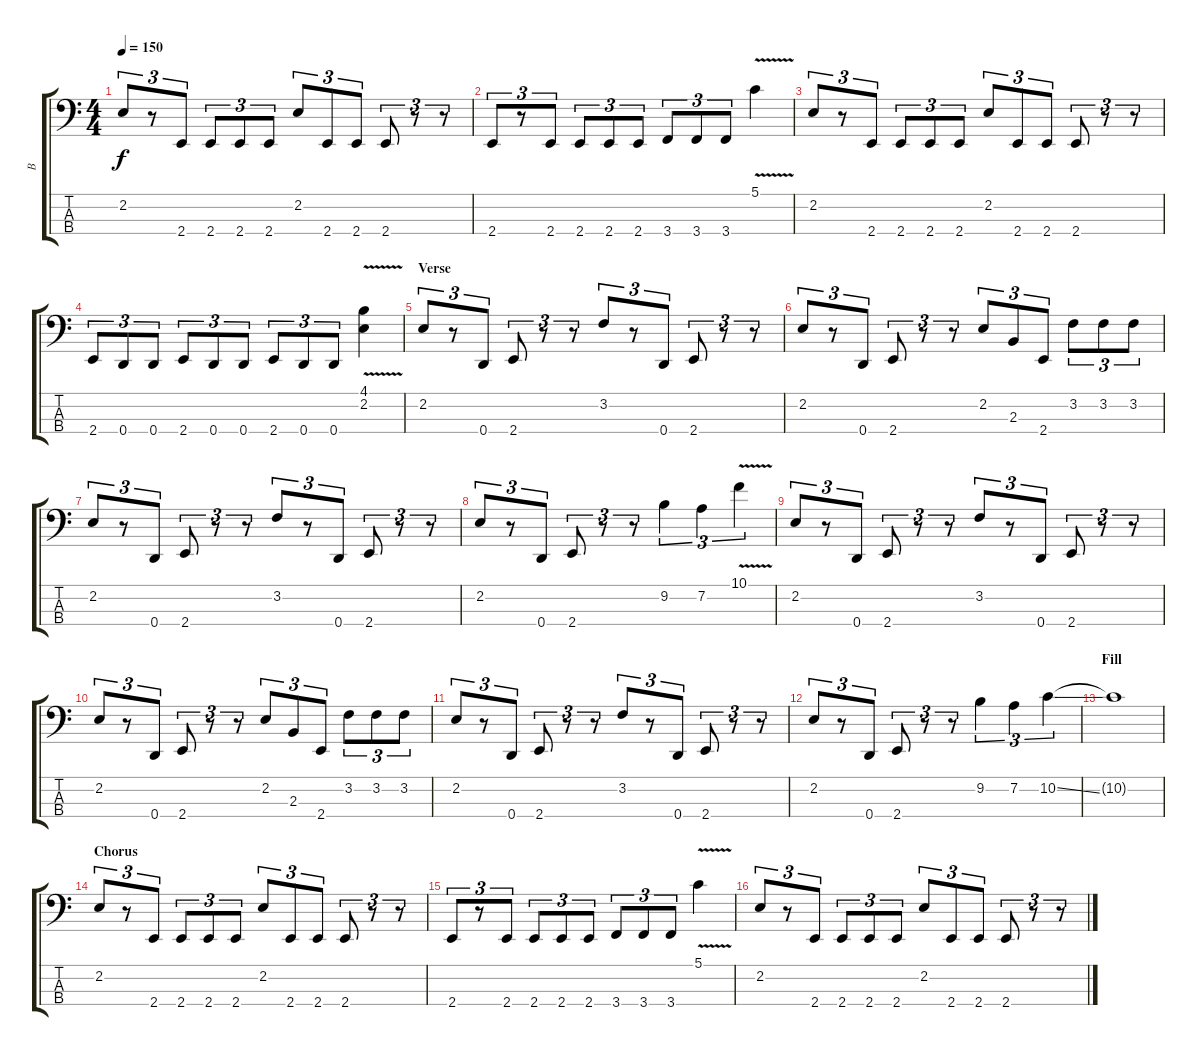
\track ("B" "B") {instrument fretlessbass}
\staff {score tabs}
\tuning (G2 D2 A1 D1) {hide}
\ts (4 4)
\tempo 150
\clef f4
\ks c
2.2.8{tu (3 2) dy f} r.8{tu (3 2)} 2.4.8{tu (3 2)} 2.4.8{tu (3 2)} 2.4.8{tu (3 2)} 2.4.8{tu (3 2)} 2.2.8{tu (3 2)} 2.4.8{tu (3 2)} 2.4.8{tu (3 2)} 2.4.8{tu (3 2)} r.8{tu (3 2)} r.8{tu (3 2)} |
2.4.8{tu (3 2)} r.8{tu (3 2)} 2.4.8{tu (3 2)} 2.4.8{tu (3 2)} 2.4.8{tu (3 2)} 2.4.8{tu (3 2)} 3.4.8{tu (3 2)} 3.4.8{tu (3 2)} 3.4.8{tu (3 2)} 5.1{v}.4 |
2.2.8{tu (3 2)} r.8{tu (3 2)} 2.4.8{tu (3 2)} 2.4.8{tu (3 2)} 2.4.8{tu (3 2)} 2.4.8{tu (3 2)} 2.2.8{tu (3 2)} 2.4.8{tu (3 2)} 2.4.8{tu (3 2)} 2.4.8{tu (3 2)} r.8{tu (3 2)} r.8{tu (3 2)} |
2.4.8{tu (3 2)} 0.4.8{tu (3 2)} 0.4.8{tu (3 2)} 2.4.8{tu (3 2)} 0.4.8{tu (3 2)} 0.4.8{tu (3 2)} 2.4.8{tu (3 2)} 0.4.8{tu (3 2)} 0.4.8{tu (3 2)} (4.1{v} 2.2{v}).4 |
\section ("" "Verse")
2.2.8{tu (3 2)} r.8{tu (3 2)} 0.4.8{tu (3 2)} 2.4.8{tu (3 2)} r.8{tu (3 2)} r.8{tu (3 2)} 3.2.8{tu (3 2)} r.8{tu (3 2)} 0.4.8{tu (3 2)} 2.4.8{tu (3 2)} r.8{tu (3 2)} r.8{tu (3 2)} |
2.2.8{tu (3 2)} r.8{tu (3 2)} 0.4.8{tu (3 2)} 2.4.8{tu (3 2)} r.8{tu (3 2)} r.8{tu (3 2)} 2.2.8{tu (3 2)} 2.3.8{tu (3 2)} 2.4.8{tu (3 2)} 3.2.8{tu (3 2)} 3.2.8{tu (3 2)} 3.2.8{tu (3 2)} |
2.2.8{tu (3 2)} r.8{tu (3 2)} 0.4.8{tu (3 2)} 2.4.8{tu (3 2)} r.8{tu (3 2)} r.8{tu (3 2)} 3.2.8{tu (3 2)} r.8{tu (3 2)} 0.4.8{tu (3 2)} 2.4.8{tu (3 2)} r.8{tu (3 2)} r.8{tu (3 2)} |
2.2.8{tu (3 2)} r.8{tu (3 2)} 0.4.8{tu (3 2)} 2.4.8{tu (3 2)} r.8{tu (3 2)} r.8{tu (3 2)} 9.2.4{tu (3 2)} 7.2.4{tu (3 2)} 10.1{v}.4{tu (3 2)} |
2.2.8{tu (3 2)} r.8{tu (3 2)} 0.4.8{tu (3 2)} 2.4.8{tu (3 2)} r.8{tu (3 2)} r.8{tu (3 2)} 3.2.8{tu (3 2)} r.8{tu (3 2)} 0.4.8{tu (3 2)} 2.4.8{tu (3 2)} r.8{tu (3 2)} r.8{tu (3 2)} |
2.2.8{tu (3 2)} r.8{tu (3 2)} 0.4.8{tu (3 2)} 2.4.8{tu (3 2)} r.8{tu (3 2)} r.8{tu (3 2)} 2.2.8{tu (3 2)} 2.3.8{tu (3 2)} 2.4.8{tu (3 2)} 3.2.8{tu (3 2)} 3.2.8{tu (3 2)} 3.2.8{tu (3 2)} |
2.2.8{tu (3 2)} r.8{tu (3 2)} 0.4.8{tu (3 2)} 2.4.8{tu (3 2)} r.8{tu (3 2)} r.8{tu (3 2)} 3.2.8{tu (3 2)} r.8{tu (3 2)} 0.4.8{tu (3 2)} 2.4.8{tu (3 2)} r.8{tu (3 2)} r.8{tu (3 2)} |
2.2.8{tu (3 2)} r.8{tu (3 2)} 0.4.8{tu (3 2)} 2.4.8{tu (3 2)} r.8{tu (3 2)} r.8{tu (3 2)} 9.2.4{tu (3 2)} 7.2.4{tu (3 2)} 10.2{ss}.4{tu (3 2)} |
\section ("" "Fill")
10.2{t}.1 |
\section ("" "Chorus")
2.2.8{tu (3 2)} r.8{tu (3 2)} 2.4.8{tu (3 2)} 2.4.8{tu (3 2)} 2.4.8{tu (3 2)} 2.4.8{tu (3 2)} 2.2.8{tu (3 2)} 2.4.8{tu (3 2)} 2.4.8{tu (3 2)} 2.4.8{tu (3 2)} r.8{tu (3 2)} r.8{tu (3 2)} |
2.4.8{tu (3 2)} r.8{tu (3 2)} 2.4.8{tu (3 2)} 2.4.8{tu (3 2)} 2.4.8{tu (3 2)} 2.4.8{tu (3 2)} 3.4.8{tu (3 2)} 3.4.8{tu (3 2)} 3.4.8{tu (3 2)} 5.1{v}.4 |
2.2.8{tu (3 2)} r.8{tu (3 2)} 2.4.8{tu (3 2)} 2.4.8{tu (3 2)} 2.4.8{tu (3 2)} 2.4.8{tu (3 2)} 2.2.8{tu (3 2)} 2.4.8{tu (3 2)} 2.4.8{tu (3 2)} 2.4.8{tu (3 2)} r.8{tu (3 2)} r.8{tu (3 2)}
